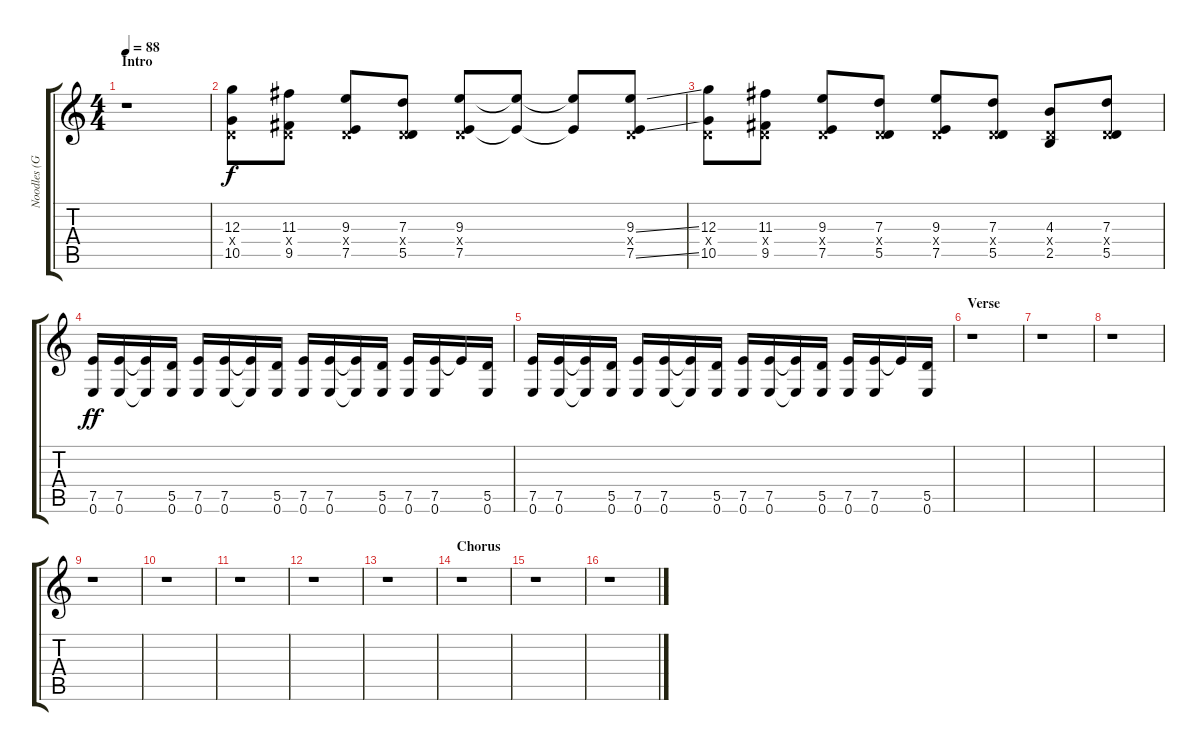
\track ("Noodles (Guitar)" "Noodles (G") {instrument distortionguitar}
\staff {score tabs}
\tuning (E4 B3 G3 D3 A2 E2) {hide}
\ts (4 4)
\section ("" "Intro")
\tempo 88
\clef g2
\ks c
r.1{dy f instrument distortionguitar} |
(12.3 0.4{x} 10.5).8 (11.3 0.4{x} 9.5).8 (9.3 0.4{x} 7.5).8 (7.3 0.4{x} 5.5).8 (9.3 0.4{x} 7.5).8 (9.3{t} 7.5{t}).8 (9.3{t} 7.5{t}).8 (9.3{ss} 0.4{x} 7.5{ss}).8 |
(12.3 0.4{x} 10.5).8 (11.3 0.4{x} 9.5).8 (9.3 0.4{x} 7.5).8 (7.3 0.4{x} 5.5).8 (9.3 0.4{x} 7.5).8 (7.3 0.4{x} 5.5).8 (4.3 0.4{x} 2.5).8 (7.3 0.4{x} 5.5).8 |
(7.5 0.6).16{dy ff} (7.5 0.6).16 (7.5{t} 0.6{t}).16 (5.5 0.6).16 (7.5 0.6).16 (7.5 0.6).16 (7.5{t} 0.6{t}).16 (5.5 0.6).16 (7.5 0.6).16 (7.5 0.6).16 (7.5{t} 0.6{t}).16 (5.5 0.6).16 (7.5 0.6).16 (7.5 0.6).16 7.5{t}.16 (5.5 0.6).16 |
(7.5 0.6).16 (7.5 0.6).16 (7.5{t} 0.6{t}).16 (5.5 0.6).16 (7.5 0.6).16 (7.5 0.6).16 (7.5{t} 0.6{t}).16 (5.5 0.6).16 (7.5 0.6).16 (7.5 0.6).16 (7.5{t} 0.6{t}).16 (5.5 0.6).16 (7.5 0.6).16 (7.5 0.6).16 7.5{t}.16 (5.5 0.6).16 |
\section ("" "Verse")
r.1 |
r.1 |
r.1 |
r.1 |
r.1 |
r.1 |
r.1 |
r.1 |
\section ("" "Chorus")
r.1 |
r.1 |
r.1
